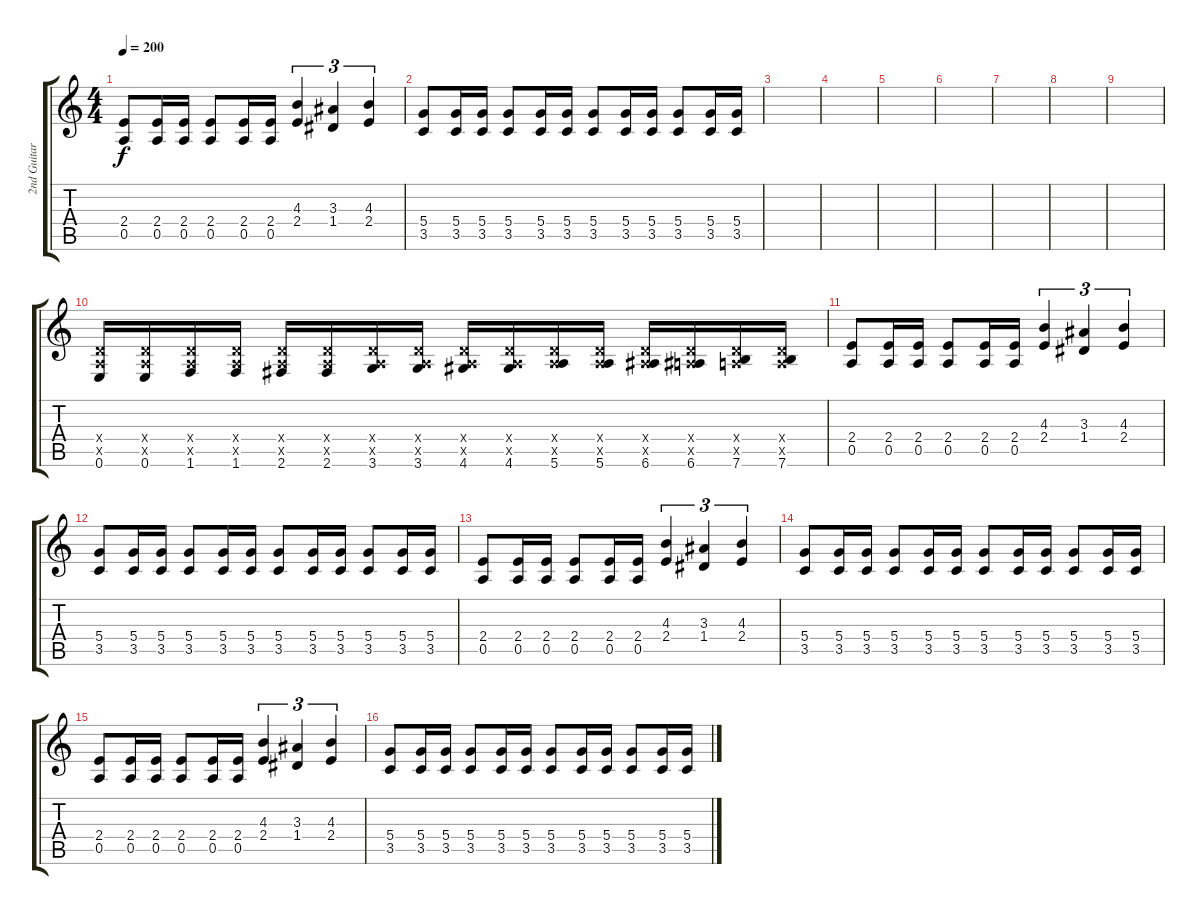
\track ("2nd Guitar" "2nd Guitar") {instrument overdrivenguitar}
\staff {score tabs}
\tuning (E4 B3 G3 D3 A2 E2) {hide}
\ts (4 4)
\tempo 200
\clef g2
\ks c
(2.4 0.5).8{dy f} (2.4 0.5).16 (2.4 0.5).16 (2.4 0.5).8 (2.4 0.5).16 (2.4 0.5).16 (4.3 2.4).4{tu (3 2)} (3.3 1.4).4{tu (3 2)} (4.3 2.4).4{tu (3 2)} |
(5.4 3.5).8 (5.4 3.5).16 (5.4 3.5).16 (5.4 3.5).8 (5.4 3.5).16 (5.4 3.5).16 (5.4 3.5).8 (5.4 3.5).16 (5.4 3.5).16 (5.4 3.5).8 (5.4 3.5).16 (5.4 3.5).16 |
|
|
|
|
|
|
|
(0.4{x} 0.5{x} 0.6).16{volume 10} (0.4{x} 0.5{x} 0.6).16 (0.4{x} 0.5{x} 1.6).16 (0.4{x} 0.5{x} 1.6).16 (0.4{x} 0.5{x} 2.6).16 (0.4{x} 0.5{x} 2.6).16 (0.4{x} 0.5{x} 3.6).16 (0.4{x} 0.5{x} 3.6).16 (0.4{x} 0.5{x} 4.6).16 (0.4{x} 0.5{x} 4.6).16 (0.4{x} 0.5{x} 5.6).16 (0.4{x} 0.5{x} 5.6).16 (0.4{x} 0.5{x} 6.6).16 (0.4{x} 0.5{x} 6.6).16 (0.4{x} 0.5{x} 7.6).16 (0.4{x} 0.5{x} 7.6).16 |
(2.4 0.5).8{volume 13} (2.4 0.5).16 (2.4 0.5).16 (2.4 0.5).8 (2.4 0.5).16 (2.4 0.5).16 (4.3 2.4).4{tu (3 2)} (3.3 1.4).4{tu (3 2)} (4.3 2.4).4{tu (3 2)} |
(5.4 3.5).8 (5.4 3.5).16 (5.4 3.5).16 (5.4 3.5).8 (5.4 3.5).16 (5.4 3.5).16 (5.4 3.5).8 (5.4 3.5).16 (5.4 3.5).16 (5.4 3.5).8 (5.4 3.5).16 (5.4 3.5).16 |
(2.4 0.5).8 (2.4 0.5).16 (2.4 0.5).16 (2.4 0.5).8 (2.4 0.5).16 (2.4 0.5).16 (4.3 2.4).4{tu (3 2)} (3.3 1.4).4{tu (3 2)} (4.3 2.4).4{tu (3 2)} |
(5.4 3.5).8 (5.4 3.5).16 (5.4 3.5).16 (5.4 3.5).8 (5.4 3.5).16 (5.4 3.5).16 (5.4 3.5).8 (5.4 3.5).16 (5.4 3.5).16 (5.4 3.5).8 (5.4 3.5).16 (5.4 3.5).16 |
(2.4 0.5).8 (2.4 0.5).16 (2.4 0.5).16 (2.4 0.5).8 (2.4 0.5).16 (2.4 0.5).16 (4.3 2.4).4{tu (3 2)} (3.3 1.4).4{tu (3 2)} (4.3 2.4).4{tu (3 2)} |
(5.4 3.5).8 (5.4 3.5).16 (5.4 3.5).16 (5.4 3.5).8 (5.4 3.5).16 (5.4 3.5).16 (5.4 3.5).8 (5.4 3.5).16 (5.4 3.5).16 (5.4 3.5).8 (5.4 3.5).16 (5.4 3.5).16
